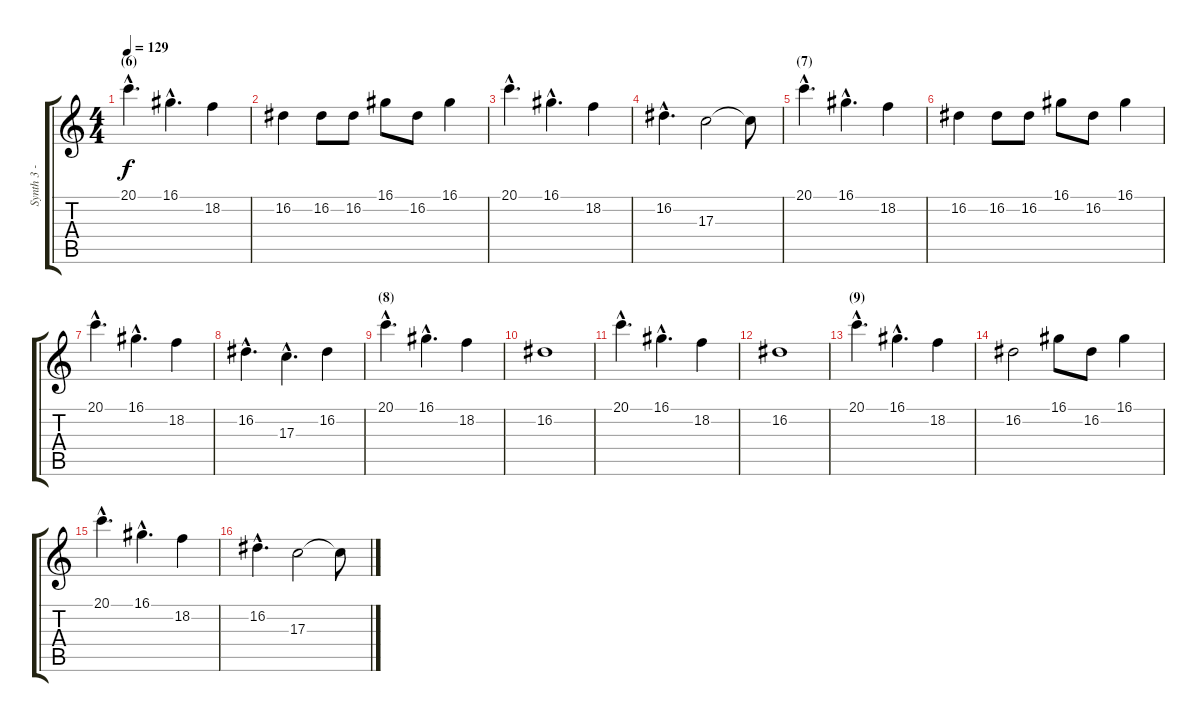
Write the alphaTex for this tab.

\track ("Synth 3 - leads" "Synth 3 - ") {instrument lead1square}
\staff {score tabs}
\tuning (E4 B3 G3 D3 A2 E2) {hide}
\ts (4 4)
\section ("" "(6)")
\tempo 129
\clef g2
\ks c
20.1{hac}.4{d dy f} 16.1{hac}.4{d} 18.2.4 |
16.2.4 16.2.8 16.2.8 16.1.8 16.2.8 16.1.4 |
20.1{hac}.4{d} 16.1{hac}.4{d} 18.2.4 |
16.2{hac}.4{d} 17.3.2 17.3{t}.8 |
\section ("" "(7)")
20.1{hac}.4{d} 16.1{hac}.4{d} 18.2.4 |
16.2.4 16.2.8 16.2.8 16.1.8 16.2.8 16.1.4 |
20.1{hac}.4{d} 16.1{hac}.4{d} 18.2.4 |
16.2{hac}.4{d} 17.3{hac}.4{d} 16.2.4 |
\section ("" "(8)")
20.1{hac}.4{d} 16.1{hac}.4{d} 18.2.4 |
16.2.1 |
20.1{hac}.4{d} 16.1{hac}.4{d} 18.2.4 |
16.2.1 |
\section ("" "(9)")
20.1{hac}.4{d} 16.1{hac}.4{d} 18.2.4 |
16.2.2 16.1.8 16.2.8 16.1.4 |
20.1{hac}.4{d} 16.1{hac}.4{d} 18.2.4 |
16.2{hac}.4{d} 17.3.2 17.3{t}.8
